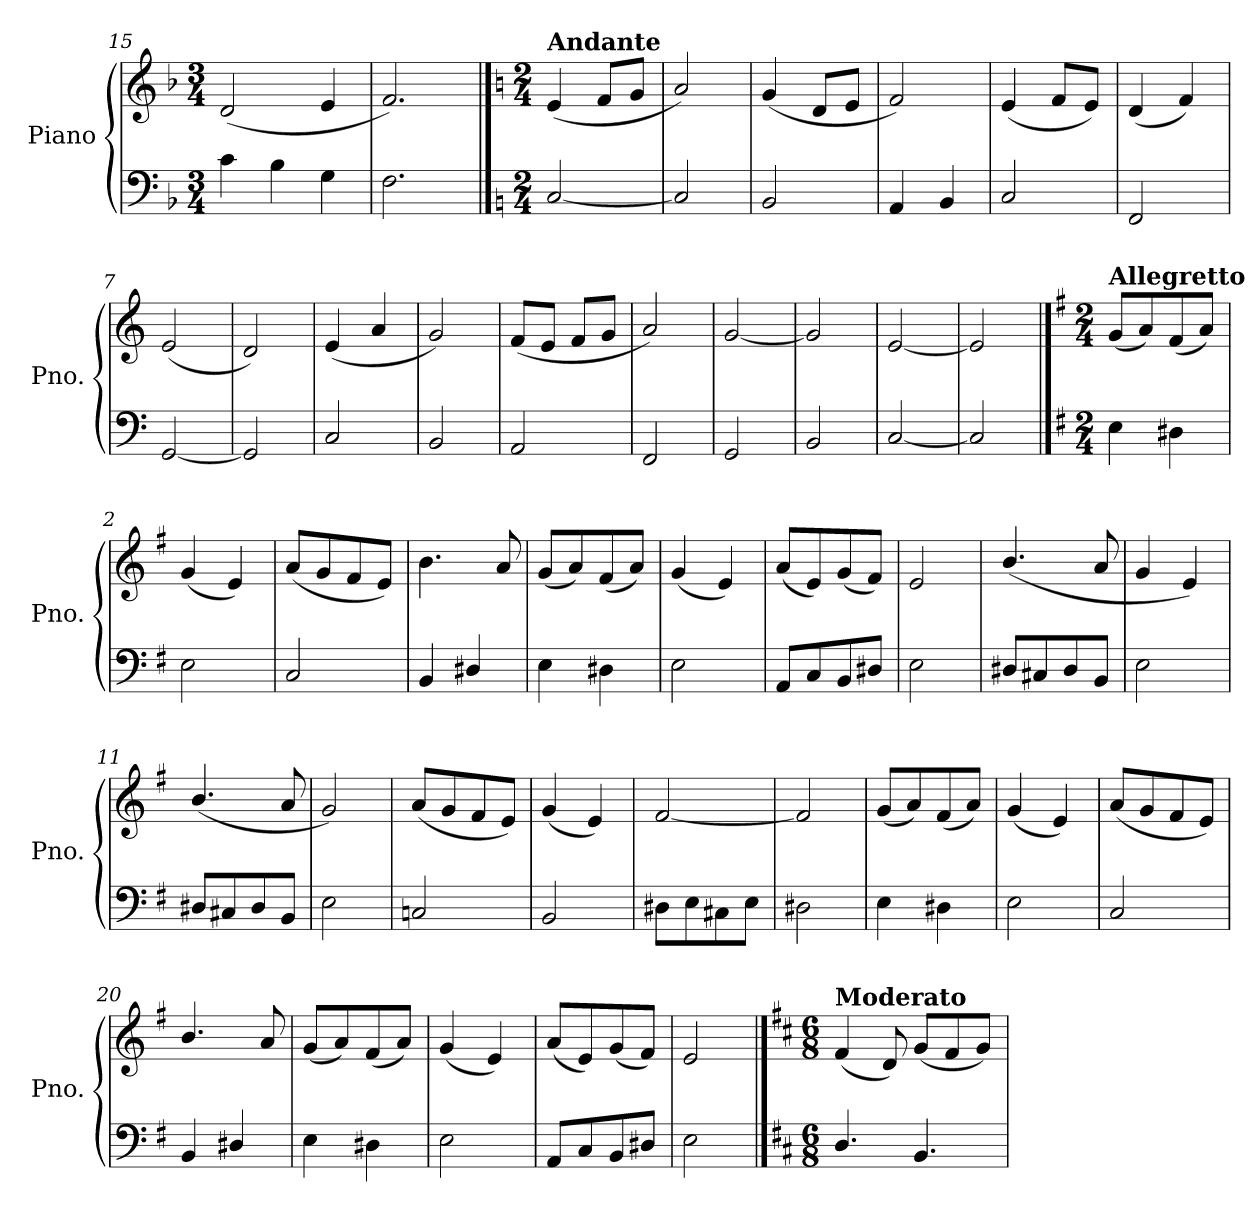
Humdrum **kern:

**kern	**kern
*part1	*part1
*staff2	*staff1
*I"Piano	*
*I'Pno.	*
*clefF4	*clefG2
*k[b-]	*k[b-]
*M3/4	*M3/4
=15	=15
4c<\	(<2d/
4B-\	.
4G<\	4e/
=16	=16
2.F\	2.f/)
!!LO:LB:g=z
==1	==1
*k[]	*k[]
*M2/4	*M2/4
!	!LO:TX:a:B:t=Andante
[2C</	(<4e/
.	8f/L
.	8g/J
=2	=2
2C/]	2a/)
=3	=3
2BB/	(<4g/
.	8d/L
.	8e/J
=4	=4
4AA/	2f/)
4BB/	.
=5	=5
2C/	(<4e/
.	8f/L
.	8e/J)
=6	=6
2FF</	(<4d/
.	4f/)
=7	=7
[2GG/	(<2e/
=8	=8
2GG/]	2d/)
!!LO:LB:g=z
=9	=9
2C</	(<4e/
.	4a/
=10	=10
2BB/	2g/)
=11	=11
2AA/	(<8f/L
.	8e/J
.	8f/L
.	8g/J
=12	=12
2FF</	2a/)
=13	=13
2GG/	[2g/
=14	=14
2BB/	2g/]
=15	=15
[2C/	[2e/
=16	=16
2C/]	2e/]
!!LO:PB:g=z
==1	==1
*k[f#]	*k[f#]
*M2/4	*M2/4
!	!LO:TX:a:B:t=Allegretto
4E<\	(<8g/L
.	8a/)
4D#X\	(<8f#/
.	8a/J)
=2	=2
2E\	(<4g/
.	4e/)
=3	=3
2C</	(<8a/L
.	8g/
.	8f#/
.	8e/J)
=4	=4
4BB</	4.b\
4D#X</	.
.	8a/
=5	=5
4E\	(<8g/L
.	8a/)
4D#X\	(<8f#/
.	8a/J)
=6	=6
2E\	(<4g/
.	4e/)
=7	=7
8AA</L	(<8a/L
8C</	8e/)
8BB</	(<8g/
8D#X</J	8f#/J)
!!LO:LB:g=z
=8	=8
2E\	2e/
=9	=9
8D#X/L	(<4.b/
8C#X/	.
8D#/	.
8BB</J	8a/
=10	=10
2E<\	4g/
.	4e/)
=11	=11
8D#X/L	(<4.b/
8C#X/	.
8D#/	.
8BB</J	8a/
=12	=12
2E<\	2g/)
=13	=13
2Cn</	(<8a/L
.	8g/
.	8f#/
.	8e/J)
=14	=14
2BB</	(<4g/
.	4e/)
=15	=15
8D#X<\L	[2f#/
8E\	.
8C#X<\	.
8E<\J	.
=16	=16
2D#X\	2f#/]
!!LO:LB:g=z
=17	=17
4E\	(<8g/L
.	8a/)
4D#X\	(<8f#/
.	8a/J)
=18	=18
2E\	(<4g/
.	4e/)
=19	=19
2C</	(<8a/L
.	8g/
.	8f#/
.	8e/J)
=20	=20
4BB</	4.b/
4D#X</	.
.	8a/
=21	=21
4E\	(<8g/L
.	8a/)
4D#X\	(<8f#/
.	8a/J)
=22	=22
2E\	(<4g/
.	4e/)
=23	=23
8AA</L	(<8a/L
8C</	8e/)
8BB/	(<8g/
8D#X</J	8f#/J)
=24	=24
2E\	2e/
!!LO:LB:g=z
==1	==1
*k[f#c#]	*k[f#c#]
*M6/8	*M6/8
!	!LO:TX:a:B:t=Moderato
4.D</	(<4f#/
.	8d/)
4.BB/	(<8g/L
.	8f#/
.	8g/J)
=	=
*-	*-
